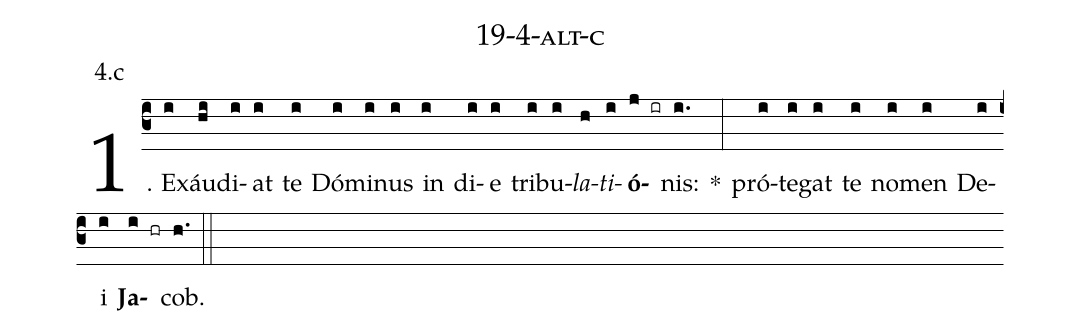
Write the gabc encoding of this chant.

name: 19-4-alt-c;
annotation: 4.c;
%%
(c3)1. Ex(i)áu(hi)di(i)at(i) te(i) Dó(i)mi(i)nus(i) in(i) di(i)e(i) tri(i)bu(i)<i>la</i>(h)<i>ti</i>(i)<b>ó</b>(j ir)nis:(i.) *(:) pró(i)te(i)gat(i) te(i) no(i)men(i) De(i)i(i) <b>Ja</b>(i hr)cob.(h.) (::)
